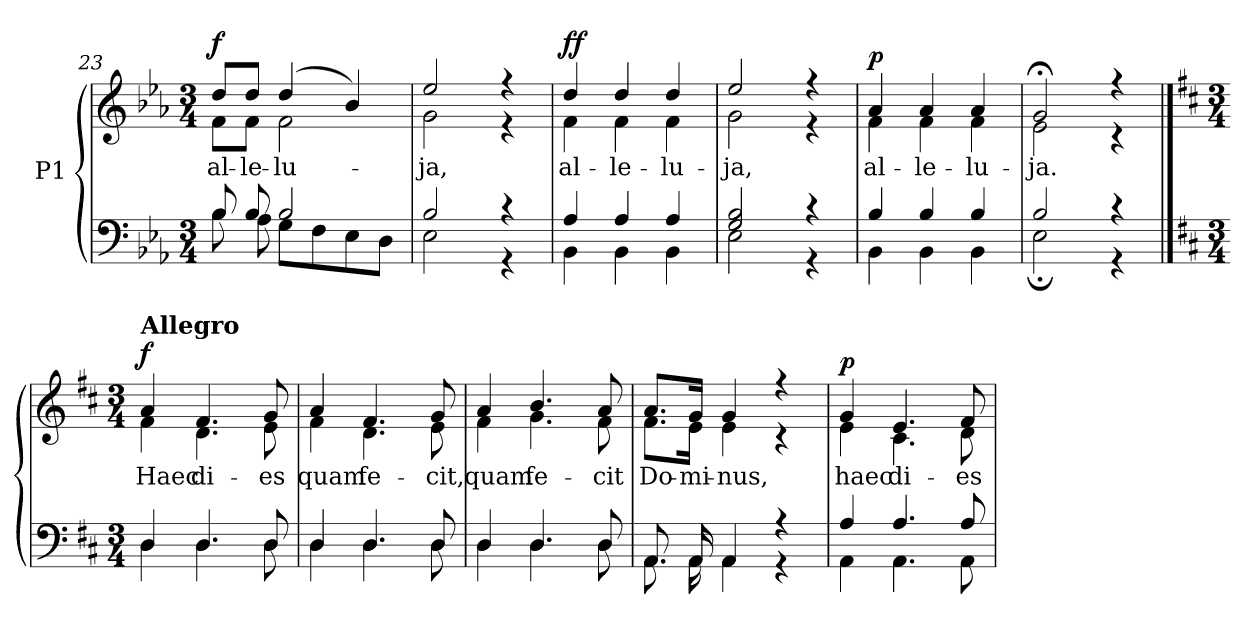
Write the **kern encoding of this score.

**kern	**kern	**text	**dynam
*part1	*part1	*part1	*part1
*staff2	*staff1	*staff1	*staff1/2
*I"P1	*	*	*
*clefF4	*clefG2	*	*
*k[b-e-a-]	*k[b-e-a-]	*	*
*E-:	*E-:	*	*
*M3/4	*M3/4	*	*
=23	=23	=23	=23
*^	*	*	*
!	!	!	!LO:LY:b:color=#000000	!
*	*	*^	*	*
8B-i/	8B-i\	8ddi/L	8fi\L	al-	f
!	!	!	!	!LO:LY:b:color=#000000	!
8B-i/	8A-i\	8ddi/J	8fi\J	-le-	.
!	!	!	!	!LO:LY:b:color=#000000	!
2B-i/	8Gi\L	(4ddi/	2fi\	-lu-	.
.	8Fi\	.	.	.	.
.	8E-i\	4b-i/)	.	.	.
.	8Di\J	.	.	.	.
=24	=24	=24	=24	=24	=24
!	!	!	!	!LO:LY:b:color=#000000	!
2B-i/	2E-i\	2ee-i/	2gi\	-ja,	.
4r	4r	4r	4r	.	.
!!LO:LB:g=z	!!
=25	=25	=25	=25	=25	=25
!	!	!	!	!LO:LY:b:color=#000000	!
4A-i/	4BB-i\	4ddi/	4fi\	al-	ff
!	!	!	!	!LO:LY:b:color=#000000	!
4A-i/	4BB-i\	4ddi/	4fi\	-le-	.
!	!	!	!	!LO:LY:b:color=#000000	!
4A-i/	4BB-i\	4ddi/	4fi\	-lu-	.
=26	=26	=26	=26	=26	=26
!	!	!	!	!LO:LY:b:color=#000000	!
2Gi/ 2B-i	2E-i\	2ee-i/	2gi\	-ja,	.
4r	4r	4r	4r	.	.
=27	=27	=27	=27	=27	=27
!	!	!	!	!LO:LY:b:color=#000000	!
4B-i/	4BB-i\	4a-i/	4fi\	al-	p
!	!	!	!	!LO:LY:b:color=#000000	!
4B-i/	4BB-i\	4a-i/	4fi\	-le-	.
!	!	!	!	!LO:LY:b:color=#000000	!
4B-i/	4BB-i\	4a-i/	4fi\	-lu-	.
=28	=28	=28	=28	=28	=28
!	!	!	!	!LO:LY:b:color=#000000	!
2B-i/	2E-;i\	2g;i/	2e-i\	-ja.	.
4r	4r	4r	4r	.	.
!!LO:PB:g=z	!!
==1	==1	==1	==1	==1	==1
*k[f#c#]	*	*k[f#c#]	*	*	*
*D:	*	*D:	*	*	*
*M3/4	*	*M3/4	*	*	*
*	*	*MM120	*	*	*
!	!	!LO:TX:a:B:t=Allegro	!	!	!
!	!	!	!	!LO:LY:b:color=#000000	!
4Di/	4Di\	4ai/	4f#i\	Haec	f
!	!	!	!	!LO:LY:b:color=#000000	!
4.Di/	4.Di\	4.f#i/	4.di\	di-	.
!	!	!	!	!LO:LY:b:color=#000000	!
8Di/	8Di\	8gi/	8ei\	-es	.
=2	=2	=2	=2	=2	=2
!	!	!	!	!LO:LY:b:color=#000000	!
4Di/	4Di\	4ai/	4f#i\	quam	.
!	!	!	!	!LO:LY:b:color=#000000	!
4.Di/	4.Di\	4.f#i/	4.di\	fe-	.
!	!	!	!	!LO:LY:b:color=#000000	!
8Di/	8Di\	8gi/	8ei\	-cit,	.
=3	=3	=3	=3	=3	=3
!	!	!	!	!LO:LY:b:color=#000000	!
4Di/	4Di\	4ai/	4f#i\	quam	.
!	!	!	!	!LO:LY:b:color=#000000	!
4.Di/	4.Di\	4.bi/	4.gi\	fe-	.
!	!	!	!	!LO:LY:b:color=#000000	!
8Di/	8Di\	8ai/	8f#i\	-cit	.
=4	=4	=4	=4	=4	=4
!	!	!	!	!LO:LY:b:color=#000000	!
8.AAi/	8.AAi\	8.ai/L	8.f#i\L	Do-	.
!	!	!	!	!LO:LY:b:color=#000000	!
16AAi/	16AAi\	16gi/Jk	16ei\Jk	-mi-	.
!	!	!	!	!LO:LY:b:color=#000000	!
4AAi/	4AAi\	4gi/	4ei\	-nus,	.
4r	4r	4r	4r	.	.
!!LO:LB:g=z	!!
=5	=5	=5	=5	=5	=5
!	!	!	!	!LO:LY:b:color=#000000	!
4Ai/	4AAi\	4gi/	4ei\	haec	p
!	!	!	!	!LO:LY:b:color=#000000	!
4.Ai/	4.AAi\	4.ei/	4.c#i\	di-	.
!	!	!	!	!LO:LY:b:color=#000000	!
8Ai/	8AAi\	8f#i/	8di\	-es	.
*v	*v	*	*	*	*
*	*v	*v	*	*
=	=	=	=
*-	*-	*-	*-
